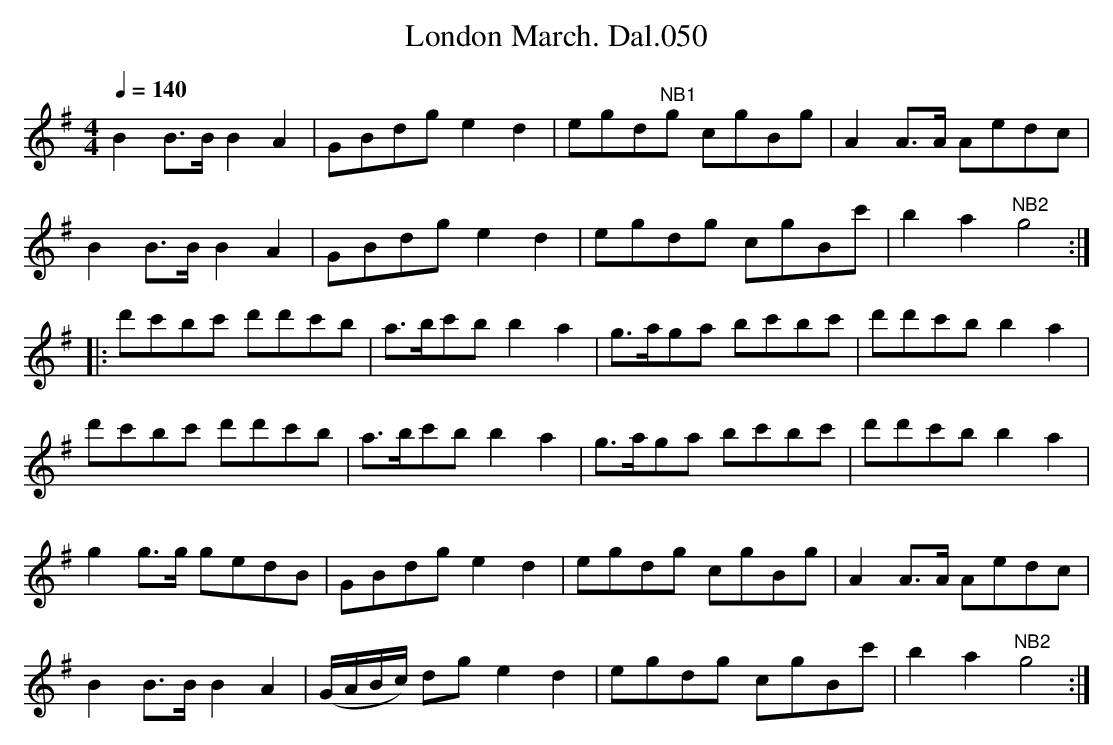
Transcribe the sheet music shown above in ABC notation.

X:1
T:London March. Dal.050
M:4/4
Q:1/4=140
L:1/8
K:G
B2B>B B2A2 | GBdg e2d2 | egd"NB1"g\
cgBg | A2A>A Aedc |
B2B>B B2A2 | GBdg e2d2 | egdg cgBc' | b2a2"NB2"g4 :|
|:d'c'bc' d'd'c'b | a>bc'b b2a2 | g>aga bc'bc' | d'd'c'b b2a2 |
d'c'bc' d'd'c'b | a>bc'b b2a2 | g>aga bc'bc' | d'd'c'b b2a2 |
g2g>g gedB | GBdg e2d2 | egdg cgBg | A2A>A Aedc |
B2B>B B2A2 | (G/A/B/c/) dg e2d2 | egdg cgBc' | b2a2"NB2"g4:|
